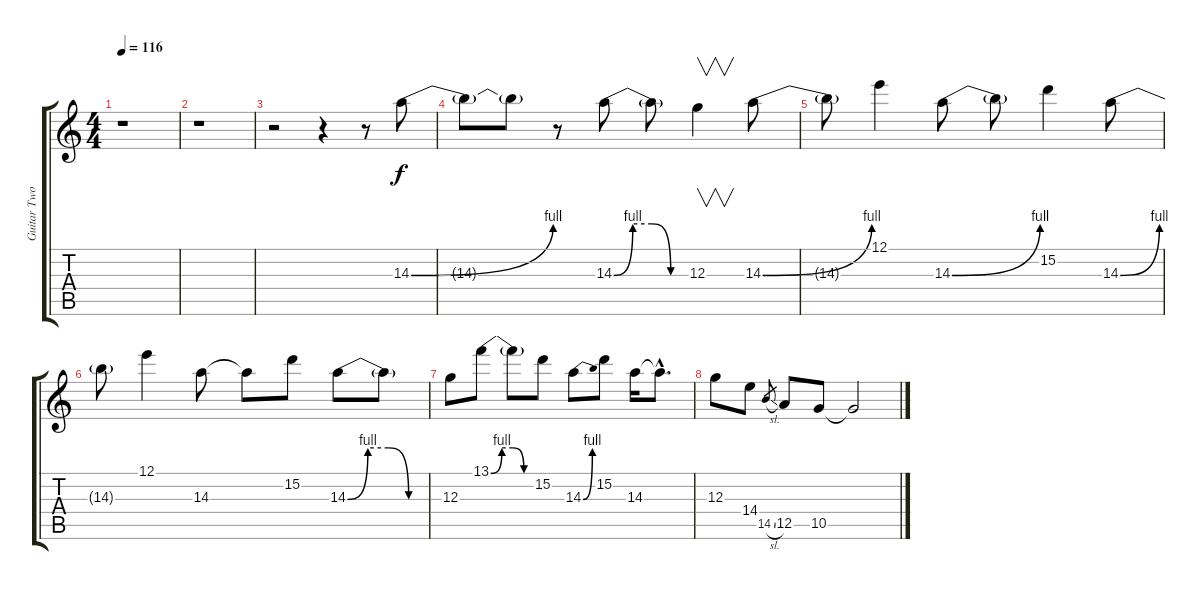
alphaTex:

\track ("Guitar Two" "Guitar Two") {instrument distortionguitar}
\staff {score tabs}
\tuning (E4 B3 G3 D3 A2 E2) {hide}
\ts (4 4)
\tempo 116
\clef g2
\ks c
r.1{dy f} |
r.1 |
r.2 r.4 r.8 14.3{be (bend 0 0 60 4)}.8 |
14.3{t}.8 14.3{t}.8 r.8 14.3{be (custom 0 0 15 4 30 4 45 0 60 0)}.8 14.3{t}.8 12.3.4{v} 14.3{be (bend 0 0 60 4)}.8 |
14.3{t}.8 12.1.4 14.3{be (bend 0 0 60 4)}.8 14.3{t}.8 15.2.4 14.3{be (bend 0 0 60 4)}.8 |
14.3{t}.8 12.1.4 14.3.8 14.3{t}.8 15.2.8 14.3{be (custom 0 0 15 4 30 4 45 0 60 0)}.8 14.3{t}.8 |
12.3.8 13.1{be (custom 0 0 15 4 30 4 45 0 60 0)}.8 13.1{t}.8 15.2.8 14.3{be (bend 0 0 60 4)}.8 15.2.8 14.3.16 14.3{hac t}.8{d} |
12.3.8 14.4.8 14.5{sl}.8{gr} 12.5.8 10.5.8 10.5{t}.2
